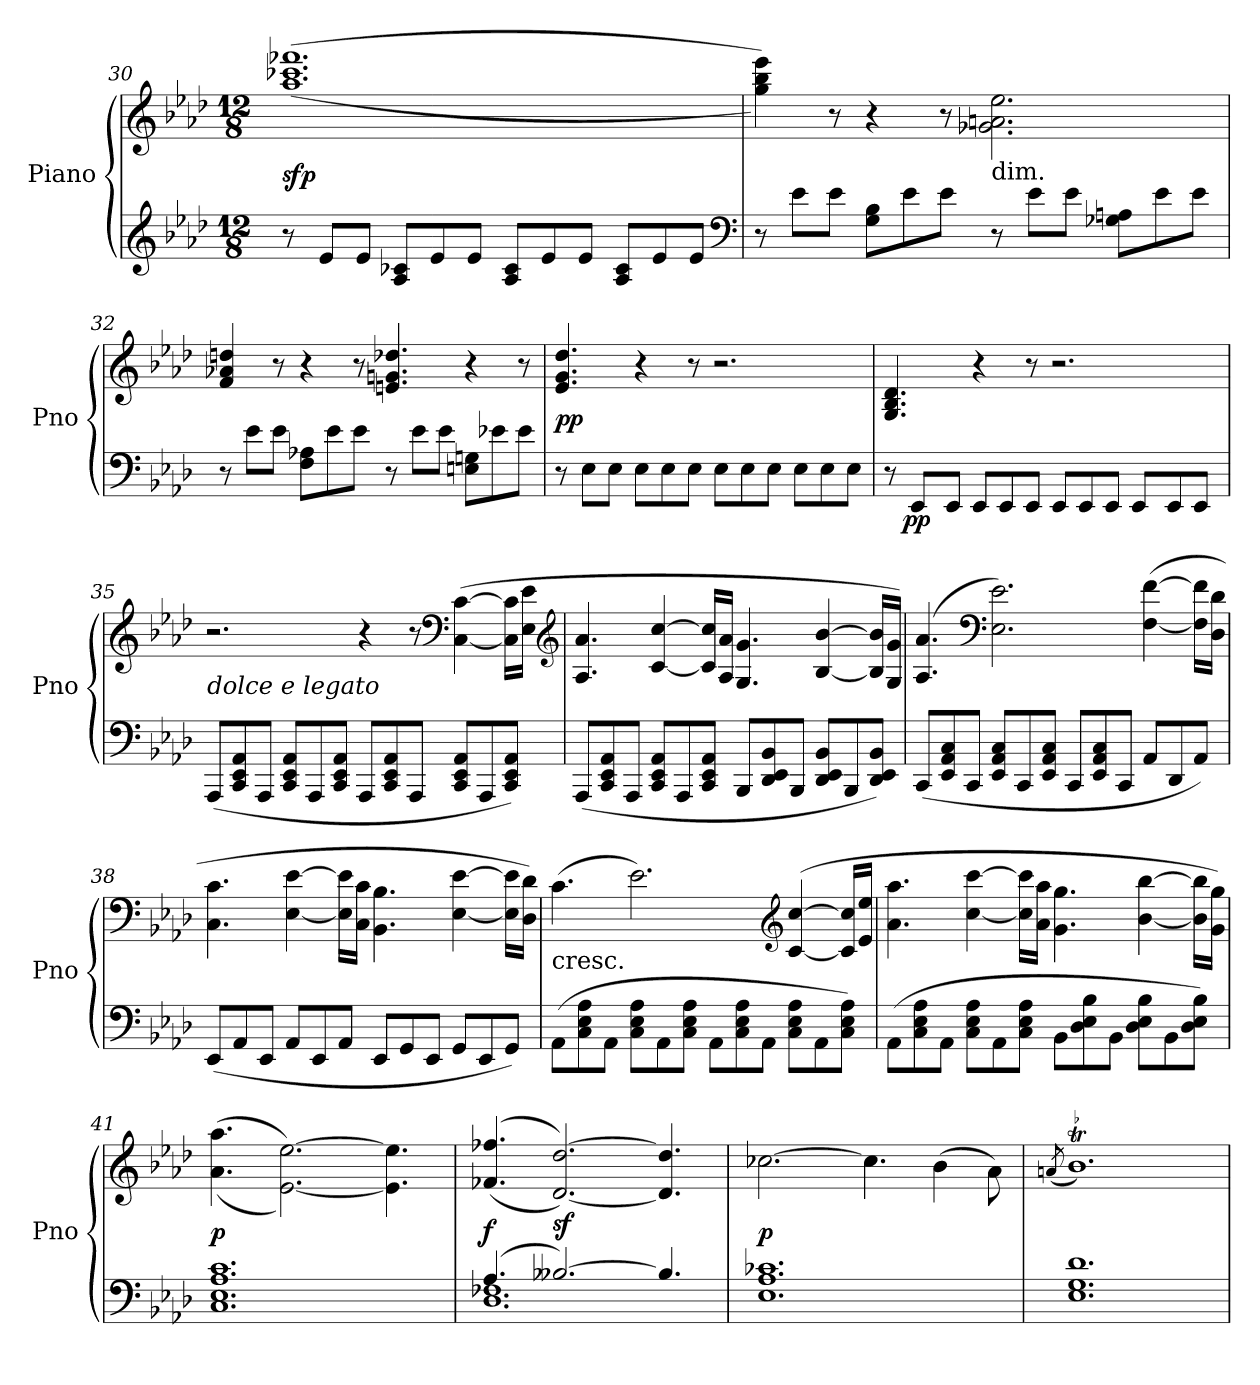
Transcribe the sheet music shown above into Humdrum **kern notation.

**kern	**kern	**dynam
*part1	*part1	*part1
*staff2	*staff1	*staff1/2
*I"Piano	*	*
*I'Pno	*	*
*clefG2	*clefG2	*
*k[b-e-a-d-]	*k[b-e-a-d-]	*
*f:	*f:	*
*M12/8	*M12/8	*
=30	=30	=30
8r	(<(>1.aa- 1.ccc-X 1.fff-X	sfp
8e-L	.	.
8e-J	.	.
8A- 8c-XL	.	.
8e-	.	.
8e-J	.	.
8A- 8c-L	.	.
8e-	.	.
8e-J	.	.
8A- 8c-L	.	.
8e-	.	.
8e-J	.	.
*clefF4	*	*
=31	=31	=31
8r	4gg 4bb- 4eee-))	.
8e-L	.	.
8e-J	8r	.
8G 8B-L	4r	.
8e-	.	.
8e-J	8r	.
!	!LO:TX:c:t=dim.	!
8r	2.g-X 2.an 2.ee-	.
8e-L	.	.
8e-J	.	.
8G-X 8AnL	.	.
8e-	.	.
8e-J	.	.
=32	=32	=32
8r	4f 4a-X 4ddn	.
8e-L	.	.
8e-J	8r	.
8F 8A-XL	4r	.
8e-	.	.
8e-J	8r	.
8r	4.en 4.gn 4.dd-X	.
8e-L	.	.
8e-J	.	.
8En 8GnL	4r	.
8e-X	.	.
8e-J	8r	.
=33	=33	=33
8r	4.e- 4.g 4.dd-	pp
8E-L	.	.
8E-J	.	.
8E-L	4r	.
8E-	.	.
8E-J	8r	.
8E-L	2.r	.
8E-	.	.
8E-J	.	.
8E-L	.	.
8E-	.	.
8E-J	.	.
=34	=34	=34
*^	*	*
8r	8.ryy	4.G 4.B- 4.d-	.
8EE-L	.	.	.
!	!	!	!LO:DY:b=2:rj
.	1ryy	.	pp
8EE-J	.	.	.
8EE-L	.	4r	.
8EE-	.	.	.
8EE-J	.	8r	.
8EE-L	.	2.r	.
8EE-	.	.	.
8EE-J	.	.	.
8EE-L	.	.	.
.	4ryy	.	.
8EE-	.	.	.
8EE-J	.	.	.
.	16ryy	.	.
=35	=35	=35	=35
!	!	!LO:TX:c:i:t=dolce e legato	!
*v	*v	*	*
(8AAA-L	2.r	.
8CC 8EE- 8AA-	.	.
8AAA-J	.	.
8CC 8EE- 8AA-L	.	.
8AAA-	.	.
8CC 8EE- 8AA-J	.	.
8AAA-L	4r	.
8CC 8EE- 8AA-	.	.
8AAA-J	8r	.
*	*clefF4	*
8CC 8EE- 8AA-L	(>[4C [4c	.
8AAA-	.	.
8CC 8EE- 8AA-J)	16C] 16c]LL	.
.	16E- 16e-JJ	.
*	*clefG2	*
=36	=36	=36
(8AAA-L	4.A- 4.a-	.
8CC 8EE- 8AA-	.	.
8AAA-J	.	.
8CC 8EE- 8AA-L	[4c [4cc	.
8AAA-	.	.
8CC 8EE- 8AA-J	16c] 16cc]LL	.
.	16A- 16a-JJ	.
8BBB-L	4.G 4.g	.
8DD- 8EE- 8BB-	.	.
8BBB-J	.	.
8DD- 8EE- 8BB-L	[4B- [4b-	.
8BBB-	.	.
8DD- 8EE- 8BB-J)	16B-] 16b-]LL	.
.	16G 16gJJ)	.
=37	=37	=37
(8CCL	(4.A- 4.a-	.
8EE- 8AA- 8C	.	.
8CCJ	.	.
*	*clefF4	*
8EE- 8AA- 8CL	2.E- 2.e-)	.
8CC	.	.
8EE- 8AA- 8CJ	.	.
8CCL	.	.
8EE- 8AA- 8C	.	.
8CCJ	.	.
8AA-L	([4F [4f	.
8DD-	.	.
8AA-J)	16F] 16f]LL	.
.	16D- 16d-JJ	.
=38	=38	=38
(8EE-L	4.C 4.c	.
8AA-	.	.
8EE-J	.	.
8AA-L	[4E- [4e-	.
8EE-	.	.
8AA-J	16E-] 16e-]LL	.
.	16C 16cJJ	.
8EE-L	4.BB- 4.B-	.
8GG	.	.
8EE-J	.	.
8GGL	[4E- [4e-	.
8EE-	.	.
8GGJ)	16E-] 16e-]LL	.
.	16D- 16d-JJ)	.
=39	=39	=39
!	!LO:TX:c:t=cresc.	!
(8AA-\L	(4.c	.
8C\ 8E-\ 8A-\	.	.
8AA-\J	.	.
8C 8E- 8A-L	2.e-)	.
8AA-	.	.
8C 8E- 8A-J	.	.
8AA-\L	.	.
8C\ 8E-\ 8A-\	.	.
8AA-\J	.	.
*	*clefG2	*
8C 8E- 8A-L	(>[4c [4cc	.
8AA-	.	.
8C 8E- 8A-J)	16c] 16cc]LL	.
.	16e- 16ee-JJ	.
=40	=40	=40
(8AA-\L	4.a- 4.aa-	.
8C\ 8E-\ 8A-\	.	.
8AA-\J	.	.
8C 8E- 8A-L	[4cc [4ccc	.
8AA-	.	.
8C 8E- 8A-J	16cc] 16ccc]LL	.
.	16a- 16aa-JJ	.
8BB-\L	4.g 4.gg	.
8D-\ 8E-\ 8B-\	.	.
8BB-\J	.	.
8D- 8E- 8B-L	[4b- [4bb-	.
8BB-	.	.
8D- 8E- 8B-J)	16b-] 16bb-]LL	.
.	16g 16ggJJ)	.
=41	=41	=41
1.C 1.E- 1.A- 1.c	(<(>4.a- 4.aa-	p
.	[2.e-\ [2.ee-\))	.
.	4.e-]\ 4.ee-]\	.
=42	=42	=42
*^	*	*
(4.A-	1.D- 1.F-X	(<(>4.f-X/ 4.ff-X/	f
[2.B--X)	.	[2.d- [2.dd-))	sf
4.B--]	.	4.d-] 4.dd-]	.
*v	*v	*	*
=43	=43	=43
1.E- 1.A- 1.c-X	[2.cc-X	p
.	4.cc-]	.
.	(4b-	.
.	8a-\)	.
=44	=44	=44
.	(8qan	.
!	!LO:TR:acc=-	!
1.E- 1.G 1.d-	1.b-t)	.
=	=	=
*-	*-	*-
